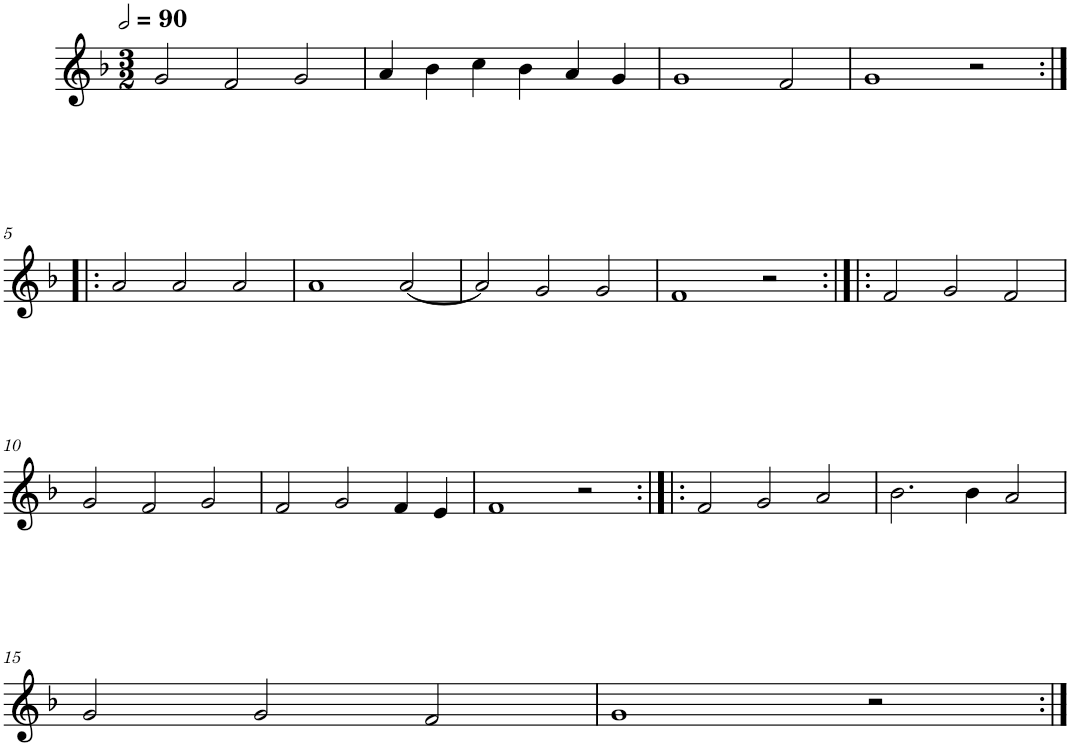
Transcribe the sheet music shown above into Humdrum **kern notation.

**kern
*part1
*staff1
*I"Quatre parties
*clefG2
*k[b-]
*M3/2
*MM180
=1
2g/
2f/
2g/
=2
4a/
4b-\
4cc\
4b-\
4a/
4g/
=3
1g
2f/
=4
1g
2r
!!LO:LB:g=z
=5:|!|:
2a/
2a/
2a/
=6
1a
[2a/
=7
2a/]
2g/
2g/
=8
1f
2r
=9:|!|:
2f/
2g/
2f/
!!LO:LB:g=z
=10
2g/
2f/
2g/
=11
2f/
2g/
4f/
4e/
=12
1f
2r
=13:|!|:
2f/
2g/
2a/
=14
2.b-\
4b-\
2a/
!!LO:LB:g=z
=15
2g/
2g/
2f/
=16
1g
2r
=:|!
*-
